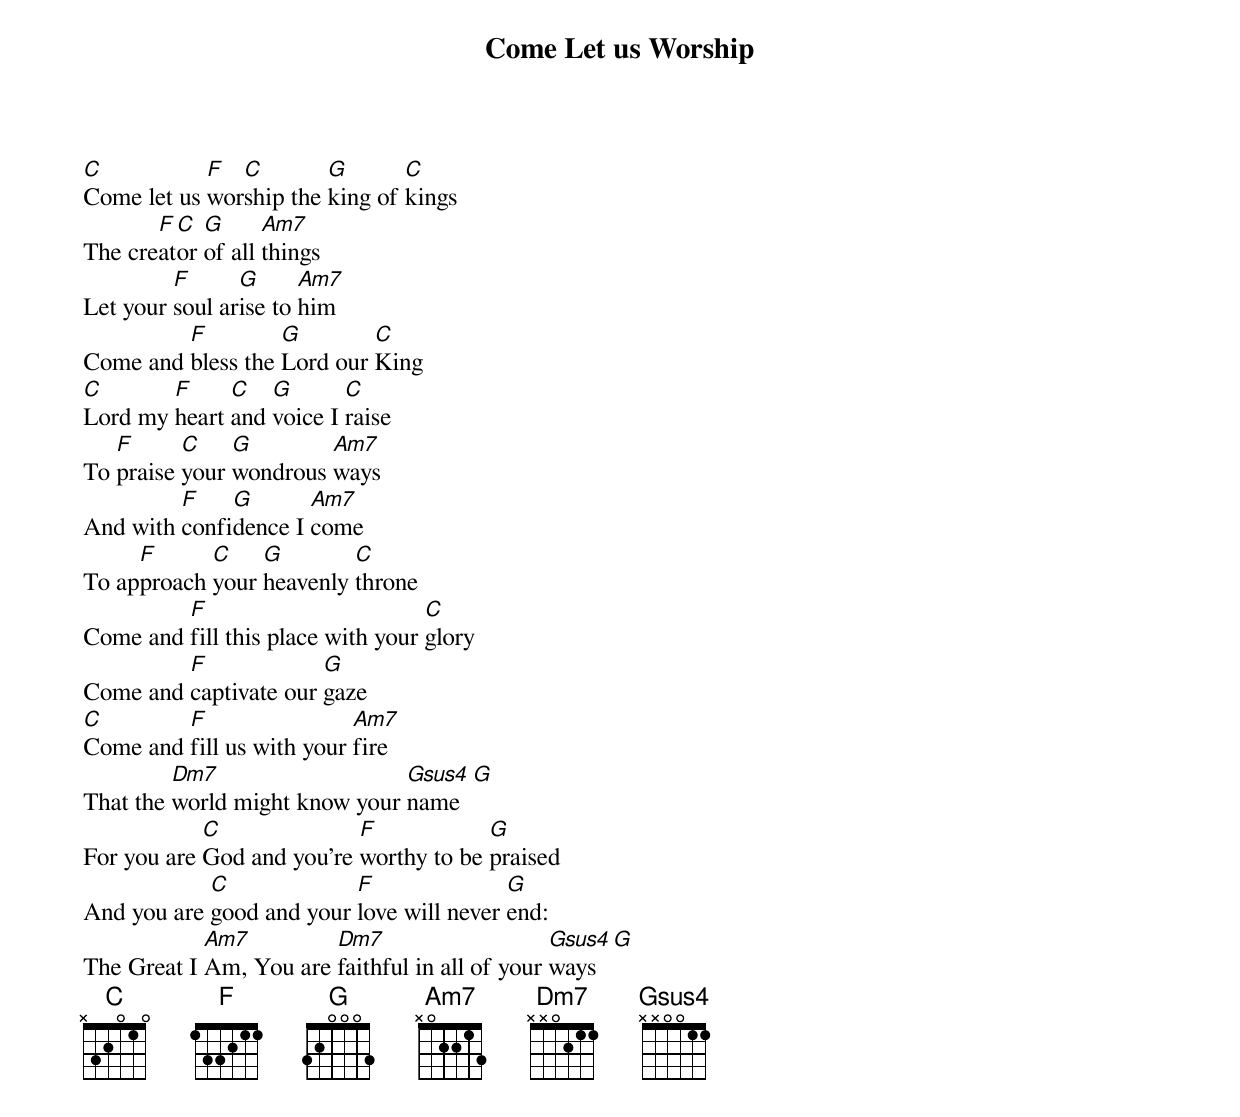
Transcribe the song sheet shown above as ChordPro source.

{t:Come Let us Worship}
[C]Come let us [F]wor[C]ship the [G]king of [C]kings
The cre[F]at[C]or [G]of all [Am7]things
Let your [F]soul ar[G]ise to [Am7]him
Come and [F]bless the [G]Lord our [C]King
[C]Lord my [F]heart [C]and [G]voice I [C]raise
To [F]praise [C]your [G]wondrous [Am7]ways
And with [F]confi[G]dence I [Am7]come
To ap[F]proach [C]your [G]heavenly [C]throne
Come and [F]fill this place with your [C]glory
Come and [F]captivate our [G]gaze
[C]Come and [F]fill us with your [Am7]fire
That the [Dm7]world might know your [Gsus4]name  [G]
For you are [C]God and you’re [F]worthy to be [G]praised
And you are [C]good and your [F]love will never [G]end:
The Great I [Am7]Am, You are [Dm7]faithful in all of your [Gsus4]ways  [G]
